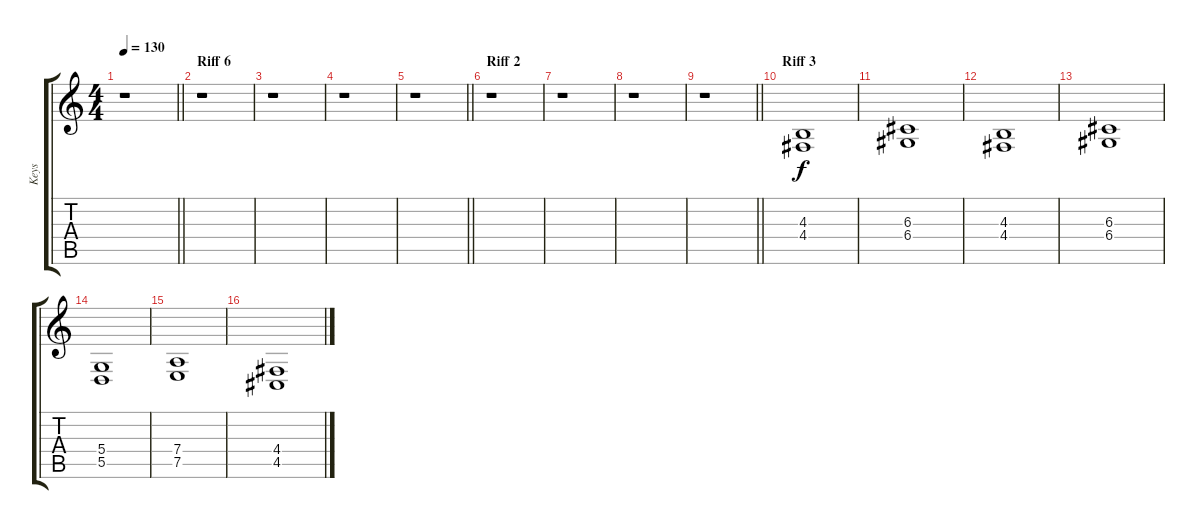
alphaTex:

\track ("Keys" "Keys") {instrument churchorgan}
\staff {score tabs}
\tuning (E4 B3 G3 D3 A2 E2) {hide}
\ts (4 4)
\tempo 130
\clef g2
\barLineRight lightlight
\ks c
r.1{dy f} |
\section ("" "Riff 6")
r.1 |
r.1 |
r.1 |
\barLineRight lightlight
r.1 |
\section ("" "Riff 2")
r.1 |
r.1 |
r.1 |
\barLineRight lightlight
r.1 |
\section ("" "Riff 3")
(4.3 4.4).1 |
(6.3 6.4).1 |
(4.3 4.4).1 |
(6.3 6.4).1 |
(5.4 5.5).1 |
(7.4 7.5).1 |
(4.4 4.5).1
